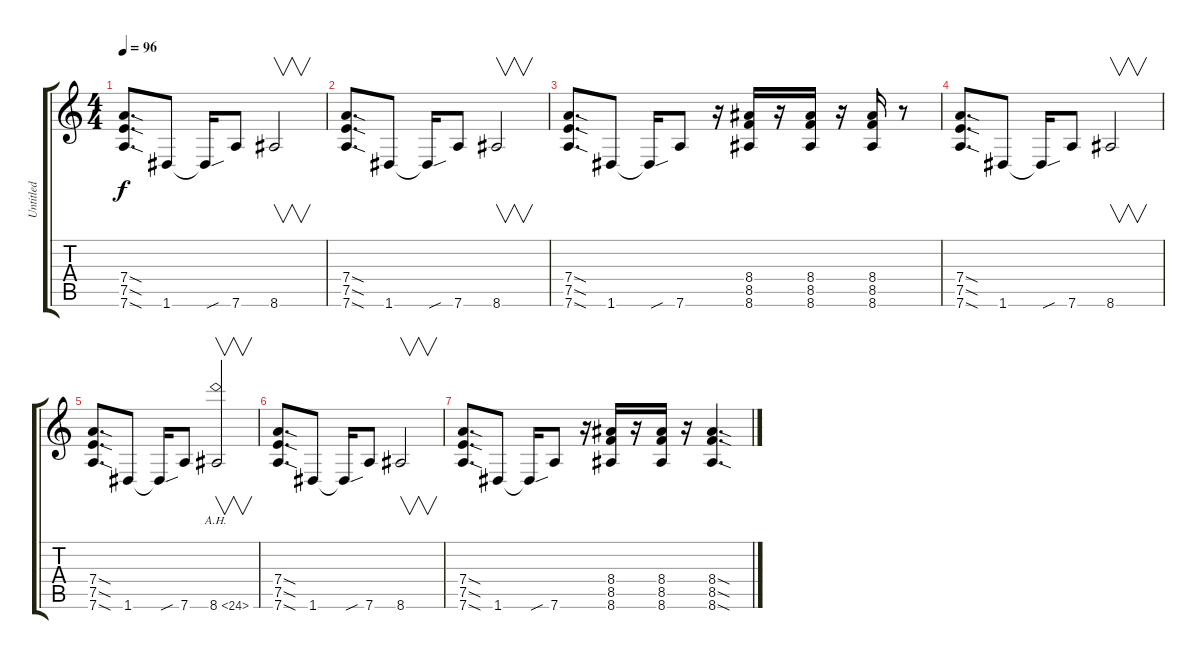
\track ("Untitled" "Untitled") {instrument distortionguitar}
\staff {score tabs}
\tuning (E4 B3 G3 D3 A2 D2) {hide}
\ts (4 4)
\tempo 96
\clef g2
\ks c
(7.4{sod} 7.5{sod} 7.6{sod}).8{d dy f} 1.6.8 1.6{sou t}.16 7.6.8 8.6.2{v} |
(7.4{sod} 7.5{sod} 7.6{sod}).8{d} 1.6.8 1.6{sou t}.16 7.6.8 8.6.2{v} |
(7.4{sod} 7.5{sod} 7.6{sod}).8{d} 1.6.8 1.6{sou t}.16 7.6.8 r.16 (8.4 8.5 8.6).16 r.16 (8.4 8.5 8.6).16 r.16 (8.4 8.5 8.6).16 r.8 |
(7.4{sod} 7.5{sod} 7.6{sod}).8{d} 1.6.8 1.6{sou t}.16 7.6.8 8.6.2{v} |
(7.4{sod} 7.5{sod} 7.6{sod}).8{d} 1.6.8 1.6{sou t}.16 7.6.8 8.6{ah 16}.2{v} |
(7.4{sod} 7.5{sod} 7.6{sod}).8{d} 1.6.8 1.6{sou t}.16 7.6.8 8.6.2{v} |
(7.4{sod} 7.5{sod} 7.6{sod}).8{d} 1.6.8 1.6{sou t}.16 7.6.8 r.16 (8.4 8.5 8.6).16 r.16 (8.4 8.5 8.6).16 r.16 (8.4{sod} 8.5{sod} 8.6{sod}).4{d}
